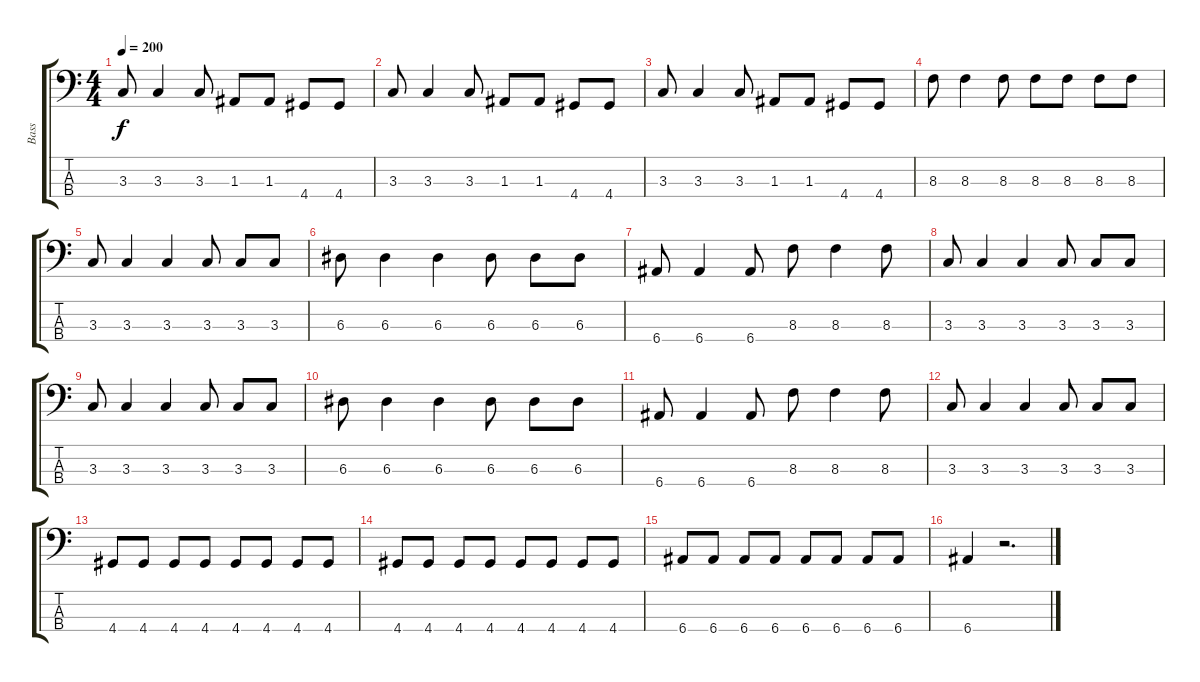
\track ("Bass" "Bass") {instrument electricbasspick}
\staff {score tabs}
\tuning (G2 D2 A1 E1) {hide}
\ts (4 4)
\tempo 200
\clef f4
\ks c
3.3.8{dy f} 3.3.4 3.3.8 1.3.8 1.3.8 4.4.8 4.4.8 |
3.3.8 3.3.4 3.3.8 1.3.8 1.3.8 4.4.8 4.4.8 |
3.3.8 3.3.4 3.3.8 1.3.8 1.3.8 4.4.8 4.4.8 |
8.3.8 8.3.4 8.3.8 8.3.8 8.3.8 8.3.8 8.3.8 |
3.3.8 3.3.4 3.3.4 3.3.8 3.3.8 3.3.8 |
6.3.8 6.3.4 6.3.4 6.3.8 6.3.8 6.3.8 |
6.4.8 6.4.4 6.4.8 8.3.8 8.3.4 8.3.8 |
3.3.8 3.3.4 3.3.4 3.3.8 3.3.8 3.3.8 |
3.3.8 3.3.4 3.3.4 3.3.8 3.3.8 3.3.8 |
6.3.8 6.3.4 6.3.4 6.3.8 6.3.8 6.3.8 |
6.4.8 6.4.4 6.4.8 8.3.8 8.3.4 8.3.8 |
3.3.8 3.3.4 3.3.4 3.3.8 3.3.8 3.3.8 |
4.4.8 4.4.8 4.4.8 4.4.8 4.4.8 4.4.8 4.4.8 4.4.8 |
4.4.8 4.4.8 4.4.8 4.4.8 4.4.8 4.4.8 4.4.8 4.4.8 |
6.4.8 6.4.8 6.4.8 6.4.8 6.4.8 6.4.8 6.4.8 6.4.8 |
6.4.4 r.2{d}
